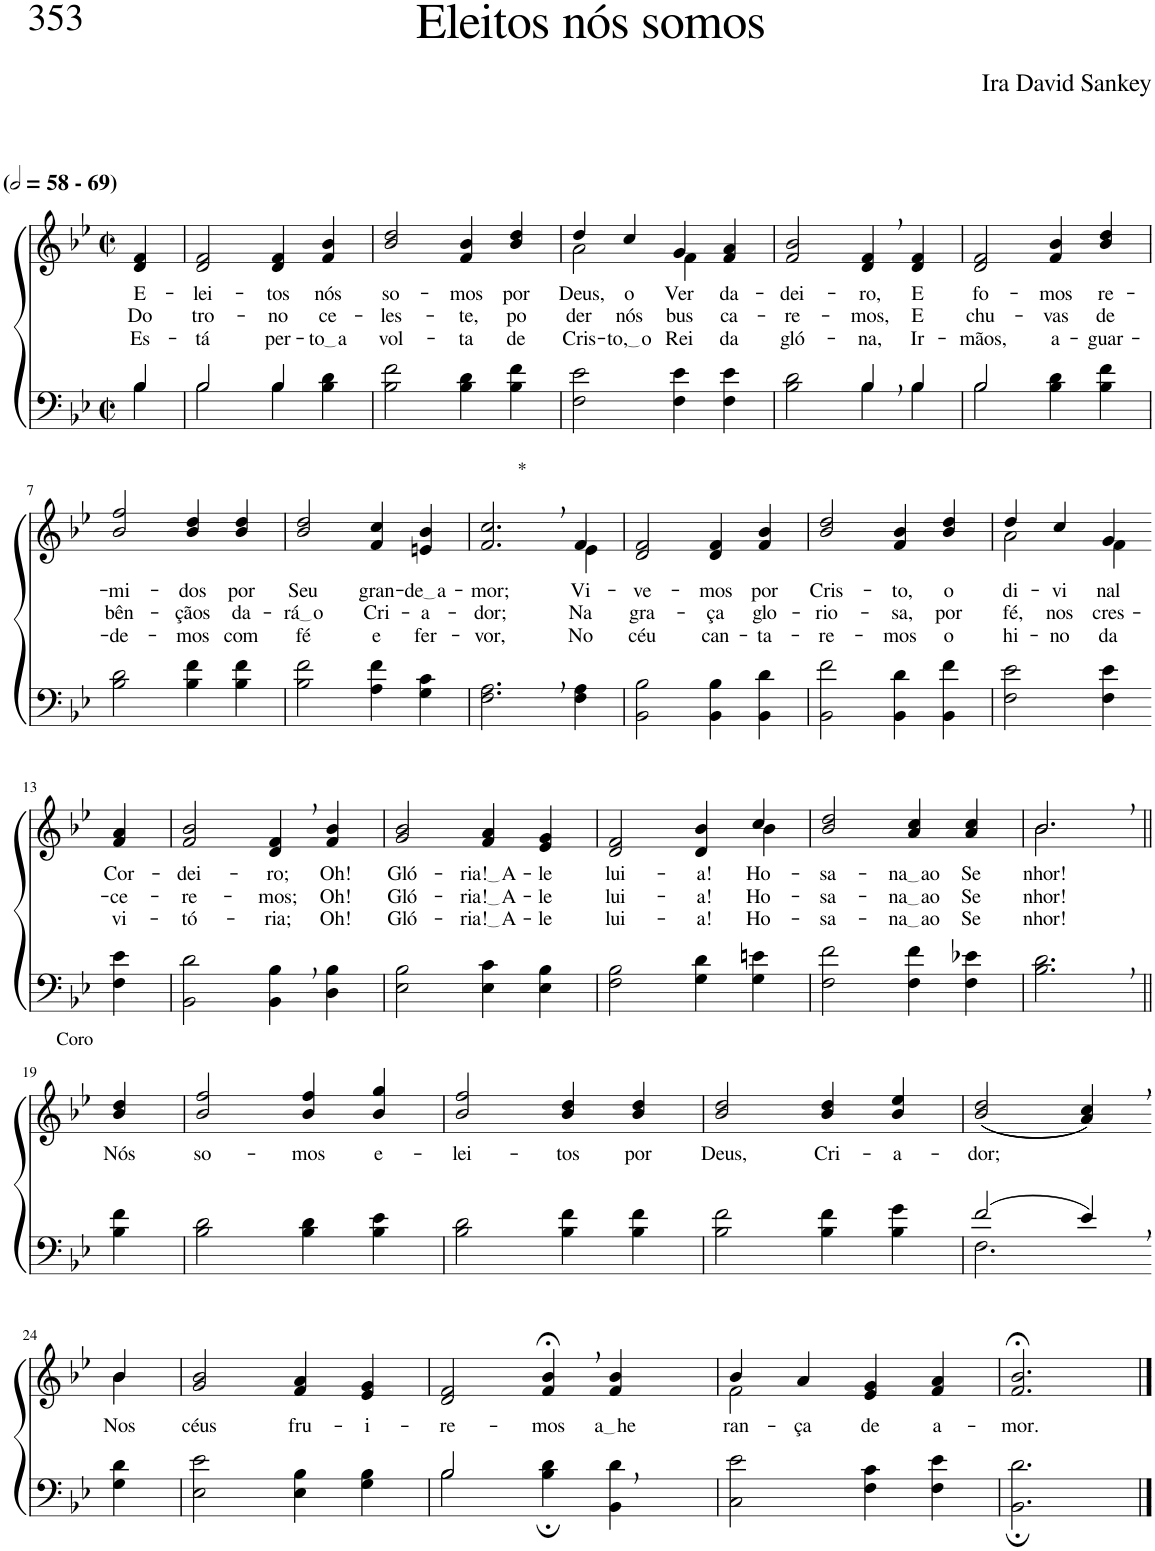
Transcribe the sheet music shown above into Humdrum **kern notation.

**kern	**kern	**text	**text	**text
*part2	*part1	*part1	*part1	*part1
*staff2	*staff1	*staff1	*staff1	*staff1
*I"Parte III e IV	*I"Parte I e II	*	*	*
*clefF4	*clefG2	*	*	*
*Trd2c3	*Trd2c3	*	*	*
*k[b-e-]	*k[b-e-]	*	*	*
*M2/2	*M2/2	*	*	*
*met(c|)	*met(c|)	*	*	*
*MM116	*MM116	*	*	*
=1	=1	=1	=1	=1
*^	*	*	*	*
!	!	!LO:TX:a:B:t=(	!	!	!
!	!	!LO:TX:a:B:t=- 69)	!	!	!
!	!	!	!LO:LY:b	!LO:LY:b	!LO:LY:b
4B-\	4B-/	4d/ 4f/	E-	Do	Es-
=2	=2	=2	=2	=2	=2
!	!	!	!LO:LY:b	!LO:LY:b	!LO:LY:b
2B-\	2B-/	2d/ 2f/	-lei-	tro-	-tá
!	!	!	!LO:LY:b	!LO:LY:b	!LO:LY:b
4B-\	4B-/	4d/ 4f/	-tos	-no	per-
!	!	!	!LO:LY:b	!LO:LY:b	!LO:LY:b
4B-\ 4d\	4ryy	4f/ 4b-/	nós	ce-	to a
=3	=3	=3	=3	=3	=3
!	!	!	!LO:LY:b	!LO:LY:b	!LO:LY:b
*v	*v	*	*	*	*
2B-\ 2f\	2b-/ 2dd/	so-	-les-	vol-
!	!	!LO:LY:b	!LO:LY:b	!LO:LY:b
4B-\ 4d\	4f/ 4b-/	-mos	-te,	-ta
!	!	!LO:LY:b	!LO:LY:b	!LO:LY:b
4B-\ 4f\	4b-/ 4dd/	por	po-	de
=4	=4	=4	=4	=4
*	*^	*	*	*
!	!	!	!LO:LY:b	!LO:LY:b	!LO:LY:b
2F\ 2e-\	4dd/	2a\	Deus,	-der	Cris-
!	!	!	!LO:LY:b	!LO:LY:b	!LO:LY:b
.	4cc/	.	o	nós	to, o
!	!	!	!LO:LY:b	!LO:LY:b	!LO:LY:b
4F\ 4e-\	4g/	4f\	Ver-	bus-	Rei
!	!	!	!LO:LY:b	!LO:LY:b	!LO:LY:b
4F\ 4e-\	4f/ 4a/	4ryy	-da-	-ca-	da
=5	=5	=5	=5	=5	=5
*^	*	*	*	*	*
!	!	!	!	!LO:LY:b	!LO:LY:b	!LO:LY:b
*	*	*v	*v	*	*	*
2B-\ 2d\	2ryy	2f/ 2b-/	-dei-	-re-	gló-
!	!	!	!LO:LY:b	!LO:LY:b	!LO:LY:b
4B-,\	4B-/	4d/, 4f/,	-ro,	-mos,	-na,
!	!	!	!LO:LY:b	!LO:LY:b	!LO:LY:b
4B-\	4B-/	4d/ 4f/	E	E	Ir-
=6	=6	=6	=6	=6	=6
!	!	!	!LO:LY:b	!LO:LY:b	!LO:LY:b
2B-\	2B-/	2d/ 2f/	fo-	chu-	-mãos,
!	!	!	!LO:LY:b	!LO:LY:b	!LO:LY:b
4B-\ 4d\	2ryy	4f/ 4b-/	-mos	-vas	a-
!	!	!	!LO:LY:b	!LO:LY:b	!LO:LY:b
4B-\ 4f\	.	4b-/ 4dd/	re-	de	-guar-
*v	*v	*	*	*	*
!!LO:LB:g=z
=7	=7	=7	=7	=7
!	!	!LO:LY:b	!LO:LY:b	!LO:LY:b
2B-\ 2d\	2b-/ 2ff/	-mi-	bên-	-de-
!	!	!LO:LY:b	!LO:LY:b	!LO:LY:b
4B-\ 4f\	4b-/ 4dd/	-dos	-çãos	-mos
!	!	!LO:LY:b	!LO:LY:b	!LO:LY:b
4B-\ 4f\	4b-/ 4dd/	por	da-	com
=8	=8	=8	=8	=8
!	!	!LO:LY:b	!LO:LY:b	!LO:LY:b
2B-\ 2f\	2b-/ 2dd/	Seu	rá o	fé
!	!	!LO:LY:b	!LO:LY:b	!LO:LY:b
4A\ 4f\	4f/ 4cc/	gran-	Cri-	e
!	!	!LO:LY:b	!LO:LY:b	!LO:LY:b
4G\ 4c\	4en/ 4b-/	de a	-a-	fer-
=9	=9	=9	=9	=9
!	!LO:TX:a:t=*	!	!	!
!	!	!LO:LY:b	!LO:LY:b	!LO:LY:b
*	*^	*	*	*
2.F\, 2.A\,	2.f/, 2.cc/,	2.ryy	-mor;	-dor;	-vor,
!	!	!	!LO:LY:b	!LO:LY:b	!LO:LY:b
4F\ 4A\	4f/	4e-\	Vi-	Na	-No
=10	=10	=10	=10	=10	=10
!	!	!	!LO:LY:b	!LO:LY:b	!LO:LY:b
*	*v	*v	*	*	*
2BB-\ 2B-\	2d/ 2f/	-ve-	gra-	céu
!	!	!LO:LY:b	!LO:LY:b	!LO:LY:b
4BB-\ 4B-\	4d/ 4f/	-mos	-ça	can-
!	!	!LO:LY:b	!LO:LY:b	!LO:LY:b
4BB-\ 4d\	4f/ 4b-/	por	glo-	-ta-
=11	=11	=11	=11	=11
!	!	!LO:LY:b	!LO:LY:b	!LO:LY:b
2BB-\ 2f\	2b-/ 2dd/	Cris-	-rio-	-re-
!	!	!LO:LY:b	!LO:LY:b	!LO:LY:b
4BB-\ 4d\	4f/ 4b-/	-to,	-sa,	-mos
!	!	!LO:LY:b	!LO:LY:b	!LO:LY:b
4BB-\ 4f\	4b-/ 4dd/	o	por	o
=12	=12	=12	=12	=12
*	*^	*	*	*
!	!	!	!LO:LY:b	!LO:LY:b	!LO:LY:b
2F\ 2e-\	4dd/	2a\	di-	fé,	hi-
!	!	!	!LO:LY:b	!LO:LY:b	!LO:LY:b
.	4cc/	.	-vi-	nos	-no
!	!	!	!LO:LY:b	!LO:LY:b	!LO:LY:b
4F\ 4e-\	4g/	4f\	-nal	cres-	da
!!LO:LB:g=z
=13-	=13-	=13-	=13-	=13-	=13-
!	!	!	!LO:LY:b	!LO:LY:b	!LO:LY:b
*	*v	*v	*	*	*
4F\ 4e-\	4f/ 4a/	Cor-	-ce-	vi-
=14	=14	=14	=14	=14
!	!	!LO:LY:b	!LO:LY:b	!LO:LY:b
2BB-\ 2d\	2f/ 2b-/	-dei-	-re-	-tó-
!	!	!LO:LY:b	!LO:LY:b	!LO:LY:b
4BB-\, 4B-\,	4d/, 4f/,	-ro;	-mos;	-ria;
!	!	!LO:LY:b	!LO:LY:b	!LO:LY:b
4D\ 4B-\	4f/ 4b-/	Oh!	Oh!	Oh!
=15	=15	=15	=15	=15
!	!	!LO:LY:b	!LO:LY:b	!LO:LY:b
2E-\ 2B-\	2g/ 2b-/	Gló-	Gló-	Gló-
!	!	!LO:LY:b	!LO:LY:b	!LO:LY:b
4E-\ 4c\	4f/ 4a/	ria! A	ria! A	ria! A
!	!	!LO:LY:b	!LO:LY:b	!LO:LY:b
4E-\ 4B-\	4e-/ 4g/	-le-	-le-	-le-
=16	=16	=16	=16	=16
*	*^	*	*	*
!	!	!	!LO:LY:b	!LO:LY:b	!LO:LY:b
2F\ 2B-\	2.ryy	2d/ 2f/	-lui-	-lui-	-lui-
!	!	!	!LO:LY:b	!LO:LY:b	!LO:LY:b
4G\ 4d\	.	4d/ 4b-/	-a!	-a!	-a!
!	!	!	!LO:LY:b	!LO:LY:b	!LO:LY:b
4G\ 4en\	4b-\	4cc/	Ho-	Ho-	Ho-
=17	=17	=17	=17	=17	=17
!	!	!	!LO:LY:b	!LO:LY:b	!LO:LY:b
*	*v	*v	*	*	*
2F\ 2f\	2b-/ 2dd/	-sa-	-sa-	-sa-
!	!	!LO:LY:b	!LO:LY:b	!LO:LY:b
4F\ 4f\	4a/ 4cc/	na ao	na ao	na ao
!	!	!LO:LY:b	!LO:LY:b	!LO:LY:b
4F\ 4e-X\	4a/ 4cc/	Se-	Se-	Se-
=18	=18	=18	=18	=18
*	*^	*	*	*
!	!	!	!LO:LY:b	!LO:LY:b	!LO:LY:b
2.B-\, 2.d\,	2.b-,/	2.b-\	-nhor!	-nhor!	-nhor!
!!LO:LB:g=z
=19||	=19||	=19||	=19||	=19||	=19||
!	!LO:TX:a:t=Coro	!	!	!	!
!	!	!	!LO:LY:b	!	!
*	*v	*v	*	*	*
4B-\ 4f\	4b-/ 4dd/	Nós	.	.
=20	=20	=20	=20	=20
!	!	!LO:LY:b	!	!
2B-\ 2d\	2b-/ 2ff/	so-	.	.
!	!	!LO:LY:b	!	!
4B-\ 4d\	4b-/ 4ff/	-mos	.	.
!	!	!LO:LY:b	!	!
4B-\ 4e-\	4b-/ 4gg/	e-	.	.
=21	=21	=21	=21	=21
!	!	!LO:LY:b	!	!
2B-\ 2d\	2b-/ 2ff/	-lei-	.	.
!	!	!LO:LY:b	!	!
4B-\ 4f\	4b-/ 4dd/	-tos	.	.
!	!	!LO:LY:b	!	!
4B-\ 4f\	4b-/ 4dd/	por	.	.
=22	=22	=22	=22	=22
!	!	!LO:LY:b	!	!
2B-\ 2f\	2b-/ 2dd/	Deus,	.	.
!	!	!LO:LY:b	!	!
4B-\ 4f\	4b-/ 4dd/	Cri-	.	.
!	!	!LO:LY:b	!	!
4B-\ 4g\	4b-/ 4ee-/	-a-	.	.
=23	=23	=23	=23	=23
*^	*	*	*	*
!	!	!	!LO:LY:b	!	!
(2f/	2.F\	((2b-/ 2dd/	-dor;	.	.
4e-,/)	.	4a/, 4cc/,))	.	.	.
*v	*v	*	*	*	*
!!LO:LB:g=z
=24-	=24-	=24-	=24-	=24-
*	*^	*	*	*
!	!	!	!LO:LY:b	!	!
4G\ 4d\	4b-/	4b-\	Nos	.	.
=25	=25	=25	=25	=25	=25
!	!	!	!LO:LY:b	!	!
*	*v	*v	*	*	*
2E-\ 2e-\	2g/ 2b-/	céus	.	.
!	!	!LO:LY:b	!	!
4E-\ 4B-\	4f/ 4a/	fru-	.	.
!	!	!LO:LY:b	!	!
4G\ 4B-\	4e-/ 4g/	-i-	.	.
=26	=26	=26	=26	=26
*^	*	*	*	*
!	!	!	!LO:LY:b	!	!
2B-/	2B-\	2d/ 2f/	-re-	.	.
!	!	!	!LO:LY:b	!	!
2ryy	4B-\; 4d\;	4f/;<, 4b-/;<,	-mos	.	.
!	!	!	!LO:LY:b	!	!
.	4BB-\ 4d\	4f/ 4b-/	a he	.	.
=27	=27	=27	=27	=27	=27
*	*	*^	*	*	*
!	!	!	!	!LO:LY:b	!	!
*v	*v	*	*	*	*	*
2C\ 2e-\	4b-/	2f\	-ran-	.	.
!	!	!	!LO:LY:b	!	!
.	4a/	.	-ça	.	.
!	!	!	!LO:LY:b	!	!
4F\ 4c\	4e-/ 4g/	2ryy	de	.	.
!	!	!	!LO:LY:b	!	!
4F\ 4e-\	4f/ 4a/	.	a-	.	.
*	*v	*v	*	*	*
=28	=28	=28	=28	=28
!	!	!LO:LY:b	!	!
2.BB-\; 2.d\;	2.f/;< 2.b-/;<	-mor.	.	.
==	==	==	==	==
*-	*-	*-	*-	*-
